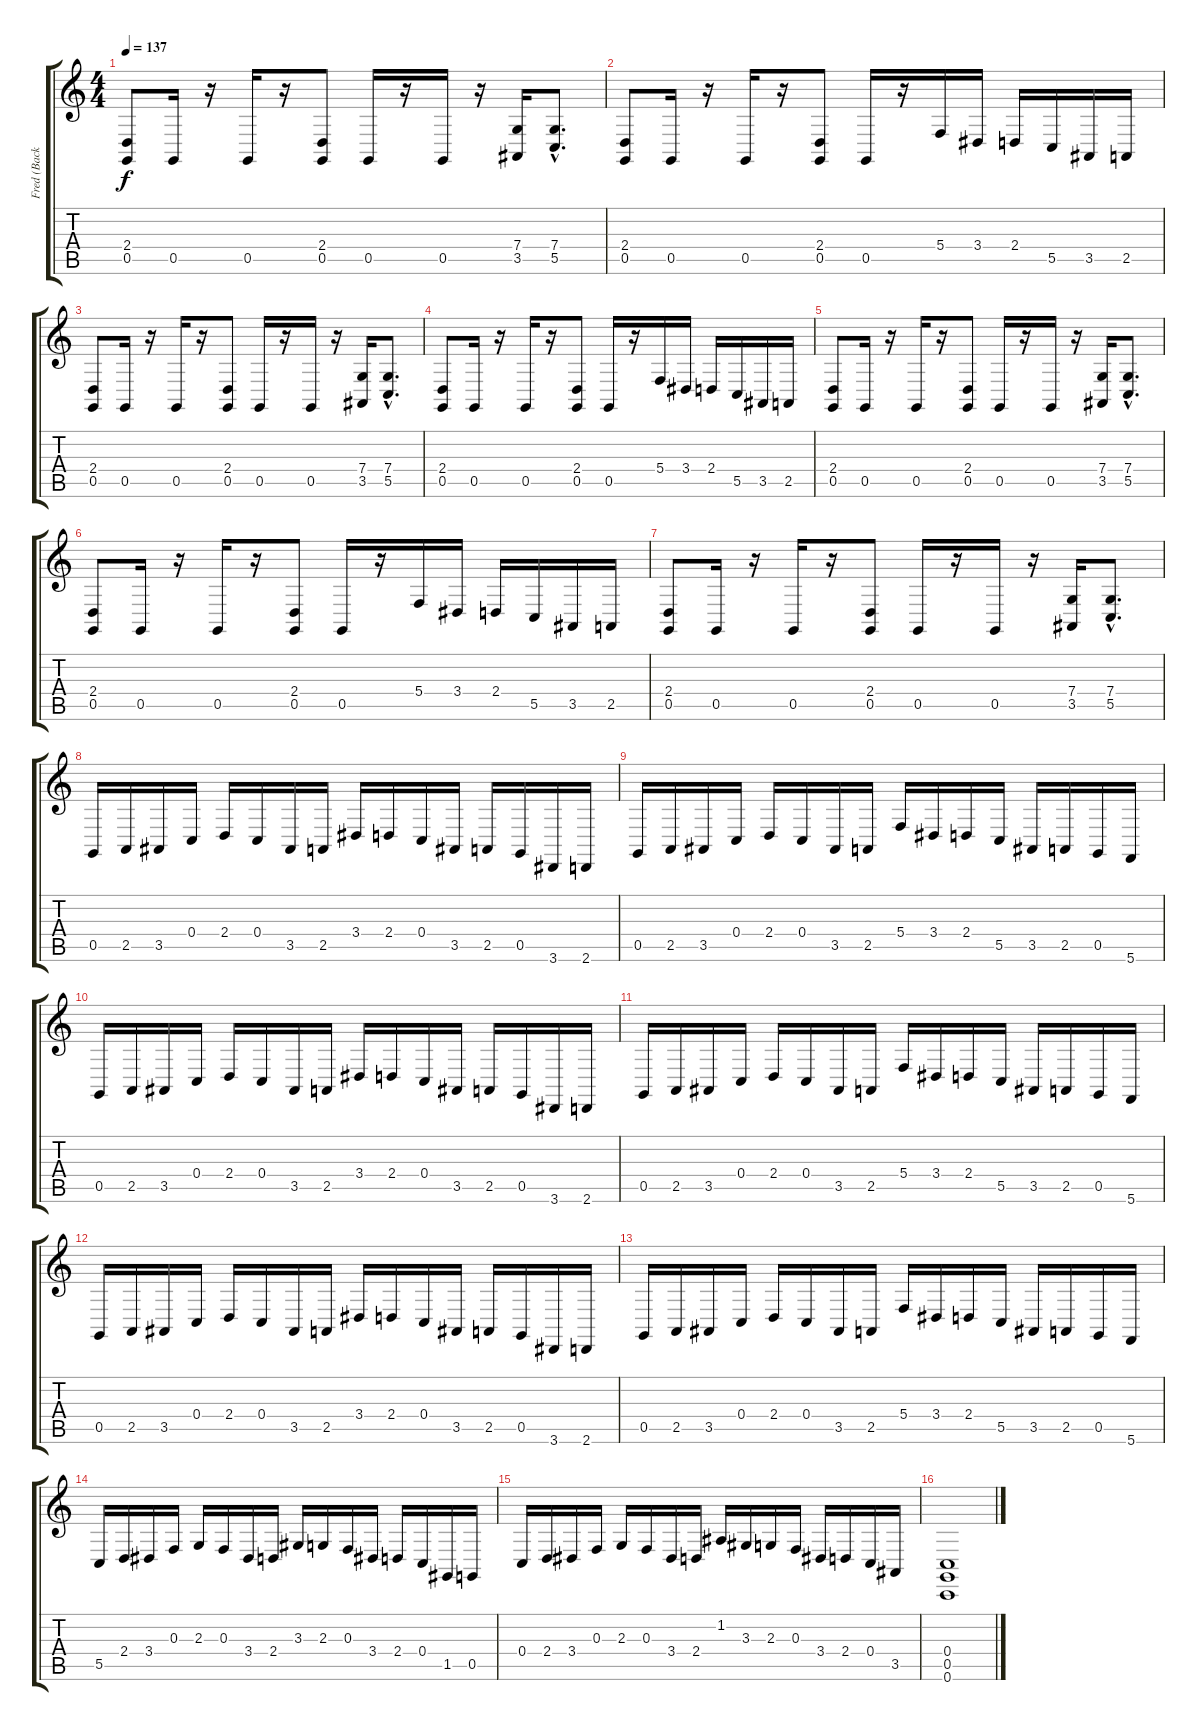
\track ("Fred (Backing track)" "Fred (Back") {instrument harpsichord}
\staff {score tabs}
\tuning (D4 A3 F3 C3 G2 C2) {hide}
\ts (4 4)
\tempo 137
\clef g2
\ks c
(2.4 0.5).8{dy f} 0.5.16 r.16 0.5.16 r.16 (2.4 0.5).8 0.5.16 r.16 0.5.16 r.16 (7.4 3.5).16 (7.4{hac} 5.5{hac}).8{d} |
(2.4 0.5).8 0.5.16 r.16 0.5.16 r.16 (2.4 0.5).8 0.5.16 r.16 5.4.16 3.4.16 2.4.16 5.5.16 3.5.16 2.5.16 |
(2.4 0.5).8 0.5.16 r.16 0.5.16 r.16 (2.4 0.5).8 0.5.16 r.16 0.5.16 r.16 (7.4 3.5).16 (7.4{hac} 5.5{hac}).8{d} |
(2.4 0.5).8 0.5.16 r.16 0.5.16 r.16 (2.4 0.5).8 0.5.16 r.16 5.4.16 3.4.16 2.4.16 5.5.16 3.5.16 2.5.16 |
(2.4 0.5).8 0.5.16 r.16 0.5.16 r.16 (2.4 0.5).8 0.5.16 r.16 0.5.16 r.16 (7.4 3.5).16 (7.4{hac} 5.5{hac}).8{d} |
(2.4 0.5).8 0.5.16 r.16 0.5.16 r.16 (2.4 0.5).8 0.5.16 r.16 5.4.16 3.4.16 2.4.16 5.5.16 3.5.16 2.5.16 |
(2.4 0.5).8 0.5.16 r.16 0.5.16 r.16 (2.4 0.5).8 0.5.16 r.16 0.5.16 r.16 (7.4 3.5).16 (7.4{hac} 5.5{hac}).8{d} |
0.5.16 2.5.16 3.5.16 0.4.16 2.4.16 0.4.16 3.5.16 2.5.16 3.4.16 2.4.16 0.4.16 3.5.16 2.5.16 0.5.16 3.6.16 2.6.16 |
0.5.16 2.5.16 3.5.16 0.4.16 2.4.16 0.4.16 3.5.16 2.5.16 5.4.16 3.4.16 2.4.16 5.5.16 3.5.16 2.5.16 0.5.16 5.6.16 |
0.5.16 2.5.16 3.5.16 0.4.16 2.4.16 0.4.16 3.5.16 2.5.16 3.4.16 2.4.16 0.4.16 3.5.16 2.5.16 0.5.16 3.6.16 2.6.16 |
0.5.16 2.5.16 3.5.16 0.4.16 2.4.16 0.4.16 3.5.16 2.5.16 5.4.16 3.4.16 2.4.16 5.5.16 3.5.16 2.5.16 0.5.16 5.6.16 |
0.5.16 2.5.16 3.5.16 0.4.16 2.4.16 0.4.16 3.5.16 2.5.16 3.4.16 2.4.16 0.4.16 3.5.16 2.5.16 0.5.16 3.6.16 2.6.16 |
0.5.16 2.5.16 3.5.16 0.4.16 2.4.16 0.4.16 3.5.16 2.5.16 5.4.16 3.4.16 2.4.16 5.5.16 3.5.16 2.5.16 0.5.16 5.6.16 |
5.5.16 2.4.16 3.4.16 0.3.16 2.3.16 0.3.16 3.4.16 2.4.16 3.3.16 2.3.16 0.3.16 3.4.16 2.4.16 0.4.16 1.5.16 0.5.16 |
0.4.16 2.4.16 3.4.16 0.3.16 2.3.16 0.3.16 3.4.16 2.4.16 1.2.16 3.3.16 2.3.16 0.3.16 3.4.16 2.4.16 0.4.16 3.5.16 |
(0.4 0.5 0.6).1
